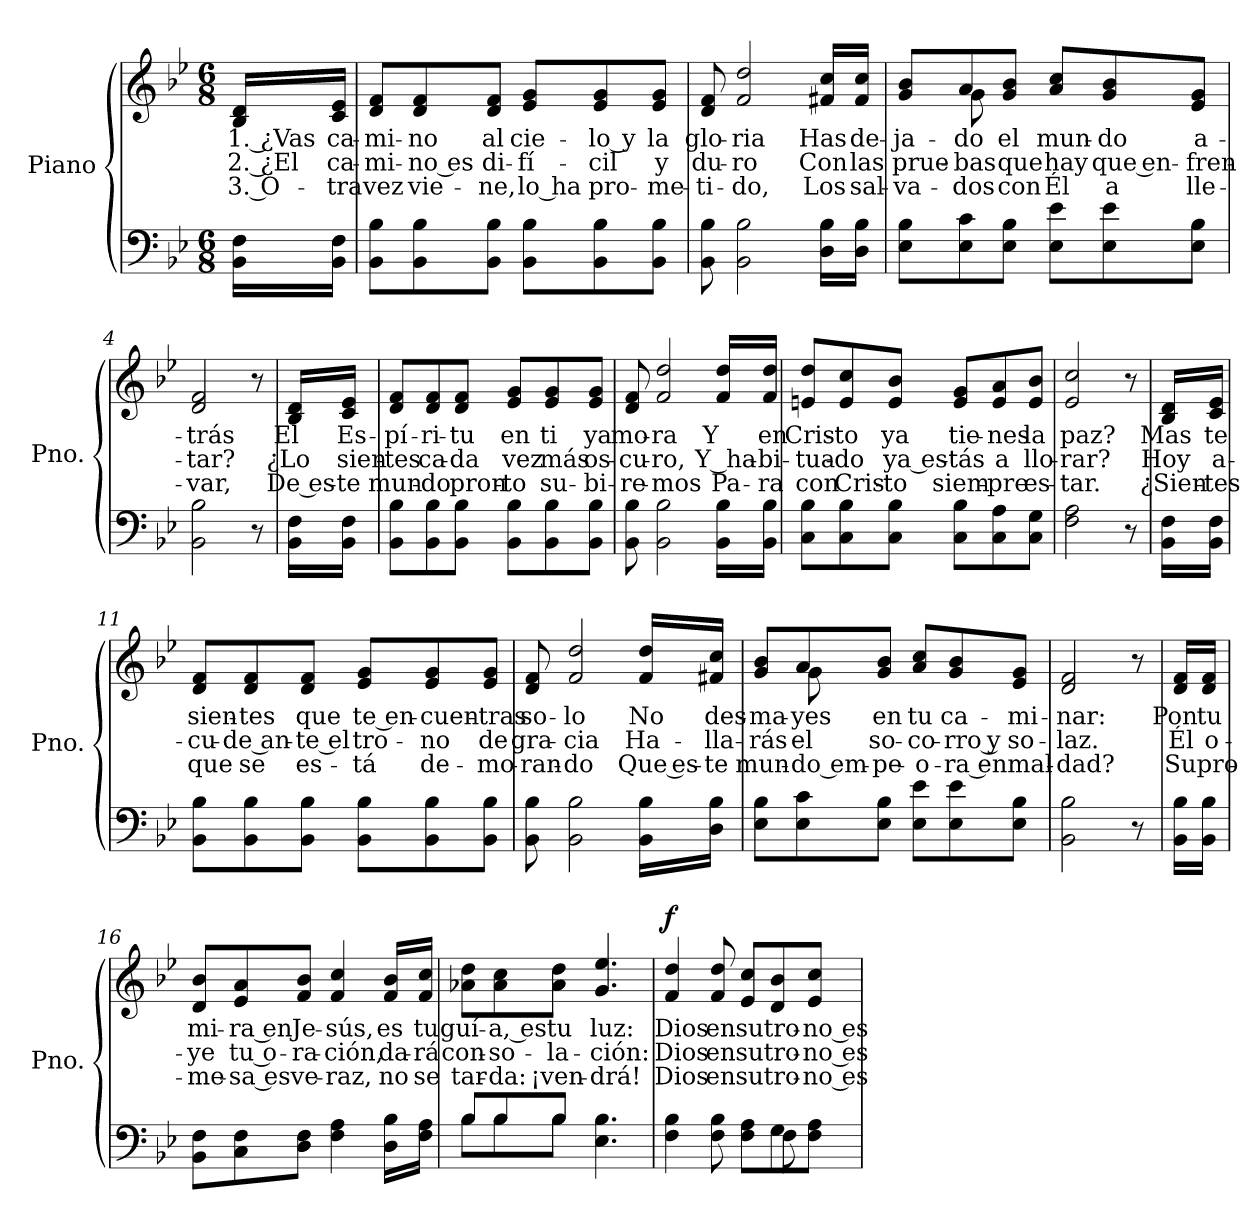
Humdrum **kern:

**kern	**kern	**text	**text	**text	**dynam
*part1	*part1	*part1	*part1	*part1	*part1
*staff2	*staff1	*staff1	*staff1	*staff1	*staff1/2
*I"Piano	*	*	*	*	*
*I'Pno.	*	*	*	*	*
*stria5	*stria5	*	*	*	*
*clefF4	*clefG2	*	*	*	*
*k[b-e-]	*k[b-e-]	*	*	*	*
*M6/8	*M6/8	*	*	*	*
=	=	=	=	=	=
!	!	!LO:LY:b	!LO:LY:b	!LO:LY:b	!
16BB-\ 16F\LL	16B-/ 16d/LL	1. ¿Vas	2. ¿El	3. O-	.
!	!	!LO:LY:b	!LO:LY:b	!LO:LY:b	!
16BB-\ 16F\JJ	16c/ 16e-/JJ	ca-	ca-	-tra	.
=1	=1	=1	=1	=1	=1
!	!	!LO:LY:b	!LO:LY:b	!LO:LY:b	!
8BB-\ 8B-\L	8d/ 8f/L	-mi-	-mi-	vez	.
!	!	!LO:LY:b	!LO:LY:b	!LO:LY:b	!
8BB-\ 8B-\	8d/ 8f/	-no	-no es	vie-	.
!	!	!LO:LY:b	!LO:LY:b	!LO:LY:b	!
8BB-\ 8B-\J	8d/ 8f/J	al	di-	-ne,	.
!	!	!LO:LY:b	!LO:LY:b	!LO:LY:b	!
8BB-\ 8B-\L	8e-/ 8g/L	cie-	-fí-	lo ha	.
!	!	!LO:LY:b	!LO:LY:b	!LO:LY:b	!
8BB-\ 8B-\	8e-/ 8g/	-lo y	-cil	pro-	.
!	!	!LO:LY:b	!LO:LY:b	!LO:LY:b	!
8BB-\ 8B-\J	8e-/ 8g/J	la	y	-me-	.
=2	=2	=2	=2	=2	=2
!	!	!LO:LY:b	!LO:LY:b	!LO:LY:b	!
8BB-\ 8B-\	8d/ 8f/	glo-	du-	-ti-	.
!	!	!LO:LY:b	!LO:LY:b	!LO:LY:b	!
2BB-\ 2B-\	2f/ 2dd/	-ria	-ro	-do,	.
!	!	!LO:LY:b	!LO:LY:b	!LO:LY:b	!
16D\ 16B-\LL	16f#X/ 16cc/LL	Has	Con	Los	.
!	!	!LO:LY:b	!LO:LY:b	!LO:LY:b	!
16D\ 16B-\JJ	16f#/ 16cc/JJ	de-	las	sal-	.
=3	=3	=3	=3	=3	=3
!	!	!LO:LY:b	!LO:LY:b	!LO:LY:b	!
*	*^	*	*	*	*
8E-\ 8B-\L	8g/ 8b-/L	8ryy	-ja-	prue-	-va-	.
!	!	!	!LO:LY:b	!LO:LY:b	!LO:LY:b	!
8E-\ 8c\	8a/	8g\	-do	-bas	-dos	.
!	!	!	!LO:LY:b	!LO:LY:b	!LO:LY:b	!
8E-\ 8B-\J	8g/ 8b-/J	2ryy	el	que	con	.
!	!	!	!LO:LY:b	!LO:LY:b	!LO:LY:b	!
8E-\ 8e-\L	8a/ 8cc/L	.	mun-	hay	Él	.
!	!	!	!LO:LY:b	!LO:LY:b	!LO:LY:b	!
8E-\ 8e-\	8g/ 8b-/	.	-do	que en-	a	.
!	!	!	!LO:LY:b	!LO:LY:b	!LO:LY:b	!
8E-\ 8B-\J	8e-/ 8g/J	.	a-	-fren-	lle-	.
*	*v	*v	*	*	*	*
=4	=4	=4	=4	=4	=4
!	!	!LO:LY:b	!LO:LY:b	!LO:LY:b	!
2BB-\ 2B-\	2d/ 2f/	-trás	-tar?	-var,	.
8r	8r	.	.	.	.
!!LO:LB:g=z
=5	=5	=5	=5	=5	=5
!	!	!LO:LY:b	!LO:LY:b	!LO:LY:b	!
16BB-\ 16F\LL	16B-/ 16d/LL	El	¿Lo	De es-	.
!	!	!LO:LY:b	!LO:LY:b	!LO:LY:b	!
16BB-\ 16F\JJ	16c/ 16e-/JJ	Es-	sien-	-te	.
=6	=6	=6	=6	=6	=6
!	!	!LO:LY:b	!LO:LY:b	!LO:LY:b	!
8BB-\ 8B-\L	8d/ 8f/L	-pí-	-tes	mun-	.
!	!	!LO:LY:b	!LO:LY:b	!LO:LY:b	!
8BB-\ 8B-\	8d/ 8f/	-ri-	ca-	-do	.
!	!	!LO:LY:b	!LO:LY:b	!LO:LY:b	!
8BB-\ 8B-\J	8d/ 8f/J	-tu	-da	pron-	.
!	!	!LO:LY:b	!LO:LY:b	!LO:LY:b	!
8BB-\ 8B-\L	8e-/ 8g/L	en	vez	-to	.
!	!	!LO:LY:b	!LO:LY:b	!LO:LY:b	!
8BB-\ 8B-\	8e-/ 8g/	ti	más	su-	.
!	!	!LO:LY:b	!LO:LY:b	!LO:LY:b	!
8BB-\ 8B-\J	8e-/ 8g/J	ya	os-	-bi-	.
=7	=7	=7	=7	=7	=7
!	!	!LO:LY:b	!LO:LY:b	!LO:LY:b	!
8BB-\ 8B-\	8d/ 8f/	mo-	-cu-	-re-	.
!	!	!LO:LY:b	!LO:LY:b	!LO:LY:b	!
2BB-\ 2B-\	2f/ 2dd/	-ra	-ro,	-mos	.
!	!	!LO:LY:b	!LO:LY:b	!LO:LY:b	!
16BB-\ 16B-\LL	16f/ 16dd/LL	Y	Y ha-	Pa-	.
!	!	!LO:LY:b	!LO:LY:b	!LO:LY:b	!
16BB-\ 16B-\JJ	16f/ 16dd/JJ	en	-bi-	-ra	.
=8	=8	=8	=8	=8	=8
!	!	!LO:LY:b	!LO:LY:b	!LO:LY:b	!
8C\ 8B-\L	8en/ 8dd/L	Cris-	-tua-	con	.
!	!	!LO:LY:b	!LO:LY:b	!LO:LY:b	!
8C\ 8B-\	8e/ 8cc/	-to	-do	Cris-	.
!	!	!LO:LY:b	!LO:LY:b	!LO:LY:b	!
8C\ 8B-\J	8e/ 8b-/J	ya	ya es-	-to	.
!	!	!LO:LY:b	!LO:LY:b	!LO:LY:b	!
8C\ 8B-\L	8e/ 8g/L	tie-	-tás	siem-	.
!	!	!LO:LY:b	!LO:LY:b	!LO:LY:b	!
8C\ 8A\	8e/ 8a/	-nes	a	-pre	.
!	!	!LO:LY:b	!LO:LY:b	!LO:LY:b	!
8C\ 8G\J	8e/ 8b-/J	la	llo-	es-	.
=9	=9	=9	=9	=9	=9
!	!	!LO:LY:b	!LO:LY:b	!LO:LY:b	!
2F\ 2A\	2e-/ 2cc/	paz?	-rar?	-tar.	.
8r	8r	.	.	.	.
!!LO:LB:g=z
=10	=10	=10	=10	=10	=10
!	!	!LO:LY:b	!LO:LY:b	!LO:LY:b	!
16BB-\ 16F\LL	16B-/ 16d/LL	Mas	Hoy	¿Sien-	.
!	!	!LO:LY:b	!LO:LY:b	!LO:LY:b	!
16BB-\ 16F\JJ	16c/ 16e-/JJ	te	a-	-tes	.
=11	=11	=11	=11	=11	=11
!	!	!LO:LY:b	!LO:LY:b	!LO:LY:b	!
8BB-\ 8B-\L	8d/ 8f/L	sien-	-cu-	que	.
!	!	!LO:LY:b	!LO:LY:b	!LO:LY:b	!
8BB-\ 8B-\	8d/ 8f/	-tes	-de an-	se	.
!	!	!LO:LY:b	!LO:LY:b	!LO:LY:b	!
8BB-\ 8B-\J	8d/ 8f/J	que	-te el	es-	.
!	!	!LO:LY:b	!LO:LY:b	!LO:LY:b	!
8BB-\ 8B-\L	8e-/ 8g/L	te en-	tro-	-tá	.
!	!	!LO:LY:b	!LO:LY:b	!LO:LY:b	!
8BB-\ 8B-\	8e-/ 8g/	-cuen-	-no	de-	.
!	!	!LO:LY:b	!LO:LY:b	!LO:LY:b	!
8BB-\ 8B-\J	8e-/ 8g/J	-tras	de	-mo-	.
=12	=12	=12	=12	=12	=12
!	!	!LO:LY:b	!LO:LY:b	!LO:LY:b	!
8BB-\ 8B-\	8d/ 8f/	so-	gra-	-ran-	.
!	!	!LO:LY:b	!LO:LY:b	!LO:LY:b	!
2BB-\ 2B-\	2f/ 2dd/	-lo	-cia	-do	.
!	!	!LO:LY:b	!LO:LY:b	!LO:LY:b	!
16BB-\ 16B-\LL	16f/ 16dd/LL	No	Ha-	Que es-	.
!	!	!LO:LY:b	!LO:LY:b	!LO:LY:b	!
16D\ 16B-\JJ	16f#X/ 16cc/JJ	des-	-lla-	-te	.
=13	=13	=13	=13	=13	=13
!	!	!LO:LY:b	!LO:LY:b	!LO:LY:b	!
*	*^	*	*	*	*
8E-\ 8B-\L	8g/ 8b-/L	8ryy	-ma-	-rás	mun-	.
!	!	!	!LO:LY:b	!LO:LY:b	!LO:LY:b	!
8E-\ 8c\	8a/	8g\	-yes	el	-do em-	.
!	!	!	!LO:LY:b	!LO:LY:b	!LO:LY:b	!
8E-\ 8B-\J	8g/ 8b-/J	2ryy	en	so-	-pe-	.
!	!	!	!LO:LY:b	!LO:LY:b	!LO:LY:b	!
8E-\ 8e-\L	8a/ 8cc/L	.	tu	-co-	-o-	.
!	!	!	!LO:LY:b	!LO:LY:b	!LO:LY:b	!
8E-\ 8e-\	8g/ 8b-/	.	ca-	-rro y	-ra en	.
!	!	!	!LO:LY:b	!LO:LY:b	!LO:LY:b	!
8E-\ 8B-\J	8e-/ 8g/J	.	-mi-	so-	mal-	.
*	*v	*v	*	*	*	*
=14	=14	=14	=14	=14	=14
!	!	!LO:LY:b	!LO:LY:b	!LO:LY:b	!
2BB-\ 2B-\	2d/ 2f/	-nar:	-laz.	-dad?	.
8r	8r	.	.	.	.
!!LO:LB:g=z
=15	=15	=15	=15	=15	=15
!	!	!LO:LY:b	!LO:LY:b	!LO:LY:b	!
16BB-\ 16B-\LL	16d/ 16f/LL	Pon	Él	Su	.
!	!	!LO:LY:b	!LO:LY:b	!LO:LY:b	!
16BB-\ 16B-\JJ	16d/ 16f/JJ	tu	o-	pro-	.
=16	=16	=16	=16	=16	=16
!	!	!LO:LY:b	!LO:LY:b	!LO:LY:b	!
8BB-\ 8F\L	8d/ 8b-/L	mi-	-ye	-me-	.
!	!	!LO:LY:b	!LO:LY:b	!LO:LY:b	!
8C\ 8F\	8e-/ 8a/	-ra en	tu o-	-sa es	.
!	!	!LO:LY:b	!LO:LY:b	!LO:LY:b	!
8D\ 8F\J	8f/ 8b-/J	Je-	-ra-	ve-	.
!	!	!LO:LY:b	!LO:LY:b	!LO:LY:b	!
4F\ 4A\	4f/ 4cc/	-sús,	-ción,	-raz,	.
!	!	!LO:LY:b	!LO:LY:b	!LO:LY:b	!
16D\ 16B-\LL	16f/ 16b-/LL	es	da-	no	.
!	!	!LO:LY:b	!LO:LY:b	!LO:LY:b	!
16F\ 16A\JJ	16f/ 16cc/JJ	tu	-rá	se	.
=17	=17	=17	=17	=17	=17
*^	*	*	*	*	*
!	!	!	!LO:LY:b	!LO:LY:b	!LO:LY:b	!
8B-/L	8B-\L	8a-X\ 8dd\L	guí-	con-	tar-	.
!	!	!	!LO:LY:b	!LO:LY:b	!LO:LY:b	!
8B-/	8B-\	8a-\ 8cc\	-a, es	-so-	-da:	.
!	!	!	!LO:LY:b	!LO:LY:b	!LO:LY:b	!
8B-/J	8B-\J	8a-\ 8dd\J	tu	-la-	¡ven-	.
!	!	!	!LO:LY:b	!LO:LY:b	!LO:LY:b	!
4.E-\ 4.B-\	4.ryy	4.g/ 4.ee-/	luz:	-ción:	-drá!	.
=18	=18	=18	=18	=18	=18	=18
!	!	!	!LO:LY:b	!LO:LY:b	!LO:LY:b	!LO:DY:b
4F\ 4B-\	2ryy	4f/ 4dd/	Dios	Dios	Dios	f
!	!	!	!LO:LY:b	!LO:LY:b	!LO:LY:b	!
8F\ 8B-\	.	8f/ 8dd/	en	en	en	.
!	!	!	!LO:LY:b	!LO:LY:b	!LO:LY:b	!
8F\ 8A\L	.	8e-/ 8cc/L	su	su	su	.
!	!	!	!LO:LY:b	!LO:LY:b	!LO:LY:b	!
8G\	8F\	8d/ 8b-/	tro-	tro-	tro-	.
!	!	!	!LO:LY:b	!LO:LY:b	!LO:LY:b	!
8F\ 8A\J	8ryy	8e-/ 8cc/J	-no es-	-no es-	-no es-	.
*v	*v	*	*	*	*	*
=	=	=	=	=	=
*-	*-	*-	*-	*-	*-
